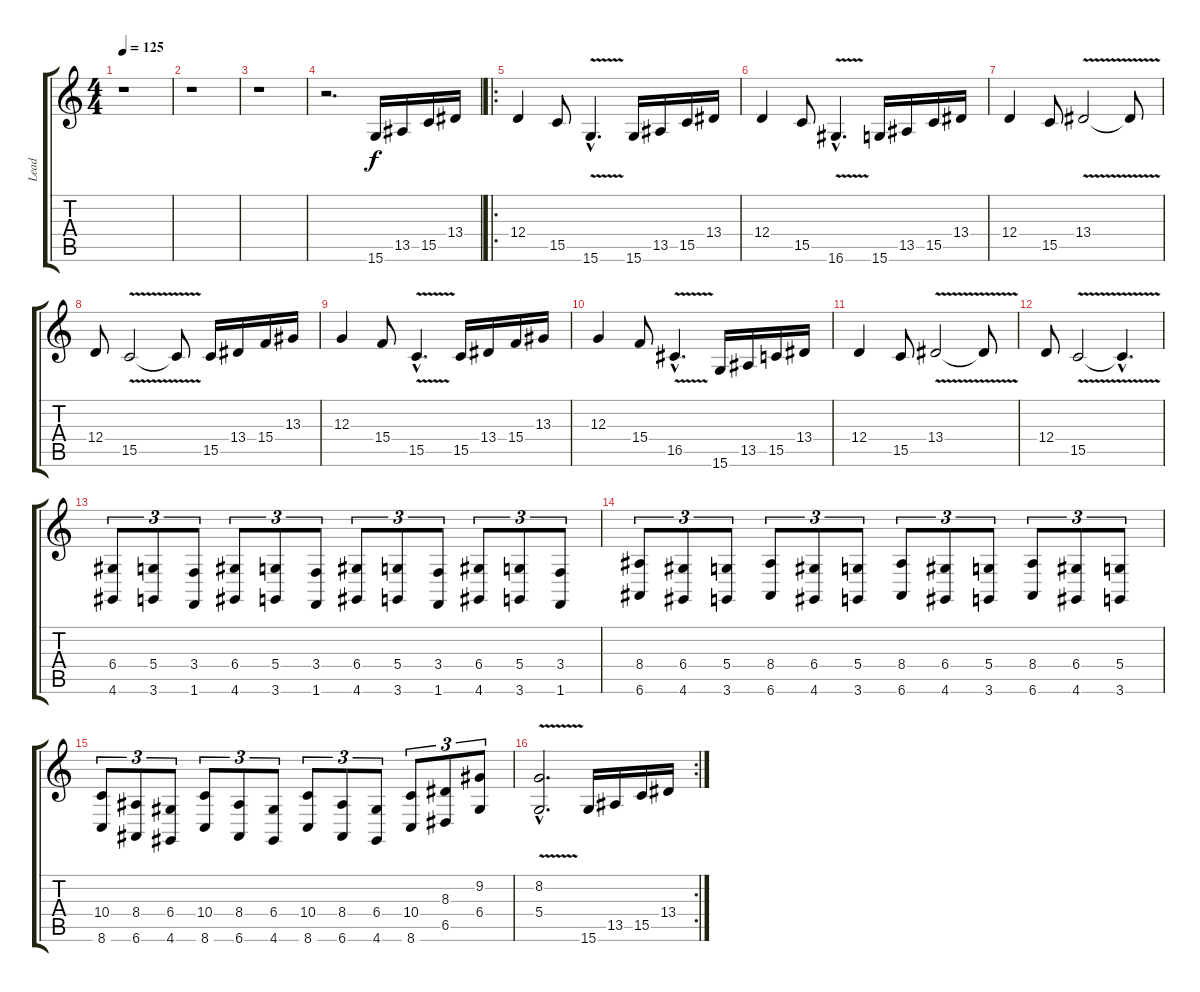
\track ("Lead" "Lead") {instrument lead5charang}
\staff {score tabs}
\tuning (E4 B3 G3 D3 A2 E2) {hide}
\ts (4 4)
\tempo 125
\clef g2
\ks c
r.1{dy f instrument lead5charang} |
r.1 |
r.1 |
r.2{d} 15.6.16 13.5.16 15.5.16 13.4.16 |
\ro
12.4.4 15.5.8 15.6{v hac}.4{d} 15.6.16 13.5.16 15.5.16 13.4.16 |
12.4.4 15.5.8 16.6{v hac}.4{d} 15.6.16 13.5.16 15.5.16 13.4.16 |
12.4.4 15.5.8 13.4{v}.2 13.4{t}.8 |
12.4.8 15.5{v}.2 15.5{t}.8 15.5.16 13.4.16 15.4.16 13.3.16 |
12.3.4 15.4.8 15.5{v hac}.4{d} 15.5.16 13.4.16 15.4.16 13.3.16 |
12.3.4 15.4.8 16.5{v hac}.4{d} 15.6.16 13.5.16 15.5.16 13.4.16 |
12.4.4 15.5.8 13.4{v}.2 13.4{t}.8 |
12.4.8 15.5{v}.2 15.5{hac t}.4{d} |
(6.4 4.6).8{tu (3 2)} (5.4 3.6).8{tu (3 2)} (3.4 1.6).8{tu (3 2)} (6.4 4.6).8{tu (3 2)} (5.4 3.6).8{tu (3 2)} (3.4 1.6).8{tu (3 2)} (6.4 4.6).8{tu (3 2)} (5.4 3.6).8{tu (3 2)} (3.4 1.6).8{tu (3 2)} (6.4 4.6).8{tu (3 2)} (5.4 3.6).8{tu (3 2)} (3.4 1.6).8{tu (3 2)} |
(8.4 6.6).8{tu (3 2)} (6.4 4.6).8{tu (3 2)} (5.4 3.6).8{tu (3 2)} (8.4 6.6).8{tu (3 2)} (6.4 4.6).8{tu (3 2)} (5.4 3.6).8{tu (3 2)} (8.4 6.6).8{tu (3 2)} (6.4 4.6).8{tu (3 2)} (5.4 3.6).8{tu (3 2)} (8.4 6.6).8{tu (3 2)} (6.4 4.6).8{tu (3 2)} (5.4 3.6).8{tu (3 2)} |
(10.4 8.6).8{tu (3 2)} (8.4 6.6).8{tu (3 2)} (6.4 4.6).8{tu (3 2)} (10.4 8.6).8{tu (3 2)} (8.4 6.6).8{tu (3 2)} (6.4 4.6).8{tu (3 2)} (10.4 8.6).8{tu (3 2)} (8.4 6.6).8{tu (3 2)} (6.4 4.6).8{tu (3 2)} (10.4 8.6).8{tu (3 2)} (8.3 6.5).8{tu (3 2)} (9.2 6.4).8{tu (3 2)} |
\rc 2
(8.2{hac} 5.4{v hac}).2{d} 15.6.16 13.5.16 15.5.16 13.4.16
